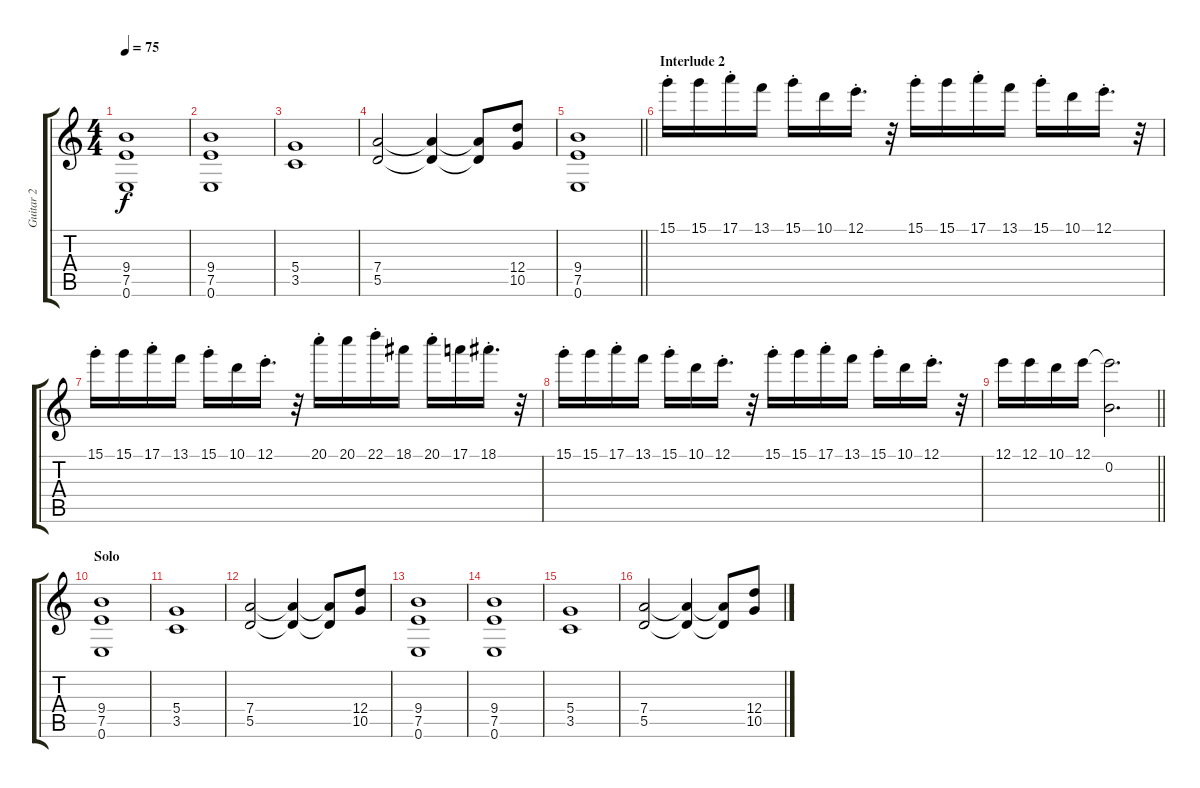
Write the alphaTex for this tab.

\track ("Guitar 2" "Guitar 2") {instrument distortionguitar}
\staff {score tabs}
\tuning (E4 B3 G3 D3 A2 E2) {hide}
\ts (4 4)
\tempo 75
\clef g2
\ks c
(9.4 7.5 0.6).1{dy f} |
(9.4 7.5 0.6).1 |
(5.4 3.5).1 |
(7.4 5.5).2 (7.4{t} 5.5{t}).4 (7.4{t} 5.5{t}).8 (12.4 10.5).8 |
\barLineRight lightlight
(9.4 7.5 0.6).1 |
\section ("" "Interlude 2")
15.1{st}.16{volume 13 balance 15} 15.1.16 17.1{st}.16 13.1.16 15.1{st}.16 10.1.16 12.1{st}.16{d} r.32 15.1{st}.16 15.1.16 17.1{st}.16 13.1.16 15.1{st}.16 10.1.16 12.1{st}.16{d} r.32 |
15.1{st}.16 15.1.16 17.1{st}.16 13.1.16 15.1{st}.16 10.1.16 12.1{st}.16{d} r.32 20.1{st}.16 20.1.16 22.1{st}.16 18.1.16 20.1{st}.16 17.1.16 18.1{st}.16{d} r.32 |
15.1{st}.16 15.1.16 17.1{st}.16 13.1.16 15.1{st}.16 10.1.16 12.1{st}.16{d} r.32 15.1{st}.16 15.1.16 17.1{st}.16 13.1.16 15.1{st}.16 10.1.16 12.1{st}.16{d} r.32 |
\barLineRight lightlight
12.1.16 12.1.16 10.1.16 12.1.16 (12.1{t} 0.2).2{d} |
\section ("" "Solo")
(9.4 7.5 0.6).1{volume 10 balance 8} |
(5.4 3.5).1 |
(7.4 5.5).2 (7.4{t} 5.5{t}).4 (7.4{t} 5.5{t}).8 (12.4 10.5).8 |
(9.4 7.5 0.6).1 |
(9.4 7.5 0.6).1 |
(5.4 3.5).1 |
(7.4 5.5).2 (7.4{t} 5.5{t}).4 (7.4{t} 5.5{t}).8 (12.4 10.5).8
